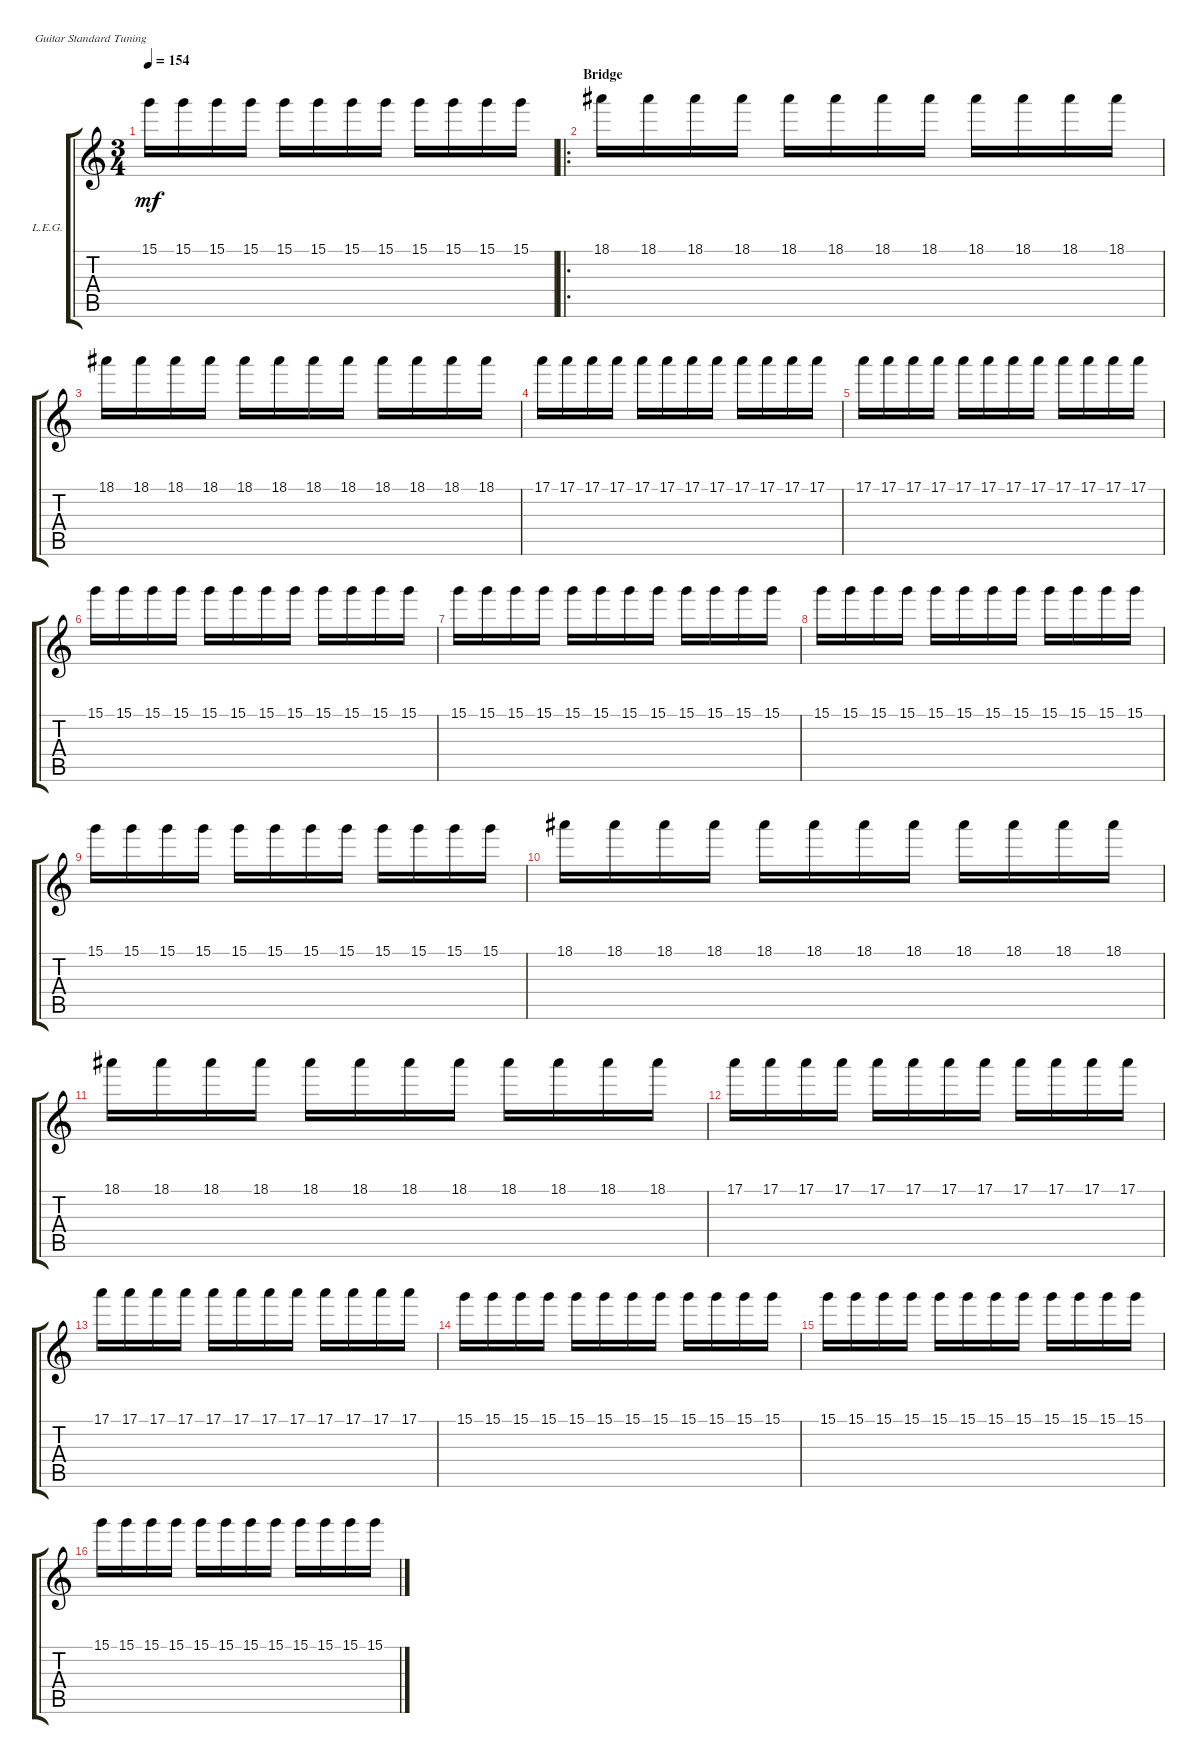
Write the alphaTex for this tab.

\defaultSystemsLayout 4
\bracketExtendMode groupsimilarinstruments
\firstSystemTrackNameOrientation horizontal
\otherSystemsTrackNameOrientation horizontal
\track ("Lead Electric Guitar" "L.E.G.") {multiBarRest instrument acousticgrandpiano}
\staff {score tabs}
\tuning (E4 B3 G3 D3 A2 E2)
\displaytranspose 12
\ts (3 4)
\tempo 154
\clef g2
\ks c
15.1.16{lyrics (0 "") lyrics (1 "") lyrics (2 "") lyrics (3 "") lyrics (4 "") dy mf} 15.1.16{lyrics (0 "") lyrics (1 "") lyrics (2 "") lyrics (3 "") lyrics (4 "")} 15.1.16{lyrics (0 "") lyrics (1 "") lyrics (2 "") lyrics (3 "") lyrics (4 "")} 15.1.16{lyrics (0 "") lyrics (1 "") lyrics (2 "") lyrics (3 "") lyrics (4 "")} 15.1.16{lyrics (0 "") lyrics (1 "") lyrics (2 "") lyrics (3 "") lyrics (4 "")} 15.1.16{lyrics (0 "") lyrics (1 "") lyrics (2 "") lyrics (3 "") lyrics (4 "")} 15.1.16{lyrics (0 "") lyrics (1 "") lyrics (2 "") lyrics (3 "") lyrics (4 "")} 15.1.16{lyrics (0 "") lyrics (1 "") lyrics (2 "") lyrics (3 "") lyrics (4 "")} 15.1.16{lyrics (0 "") lyrics (1 "") lyrics (2 "") lyrics (3 "") lyrics (4 "")} 15.1.16{lyrics (0 "") lyrics (1 "") lyrics (2 "") lyrics (3 "") lyrics (4 "")} 15.1.16{lyrics (0 "") lyrics (1 "") lyrics (2 "") lyrics (3 "") lyrics (4 "")} 15.1.16{lyrics (0 "") lyrics (1 "") lyrics (2 "") lyrics (3 "") lyrics (4 "")} |
\ro
\section ("" "Bridge")
18.1.16{lyrics (0 "") lyrics (1 "") lyrics (2 "") lyrics (3 "") lyrics (4 "")} 18.1.16{lyrics (0 "") lyrics (1 "") lyrics (2 "") lyrics (3 "") lyrics (4 "")} 18.1.16{lyrics (0 "") lyrics (1 "") lyrics (2 "") lyrics (3 "") lyrics (4 "")} 18.1.16{lyrics (0 "") lyrics (1 "") lyrics (2 "") lyrics (3 "") lyrics (4 "")} 18.1.16{lyrics (0 "") lyrics (1 "") lyrics (2 "") lyrics (3 "") lyrics (4 "")} 18.1.16{lyrics (0 "") lyrics (1 "") lyrics (2 "") lyrics (3 "") lyrics (4 "")} 18.1.16{lyrics (0 "") lyrics (1 "") lyrics (2 "") lyrics (3 "") lyrics (4 "")} 18.1.16{lyrics (0 "") lyrics (1 "") lyrics (2 "") lyrics (3 "") lyrics (4 "")} 18.1.16{lyrics (0 "") lyrics (1 "") lyrics (2 "") lyrics (3 "") lyrics (4 "")} 18.1.16{lyrics (0 "") lyrics (1 "") lyrics (2 "") lyrics (3 "") lyrics (4 "")} 18.1.16{lyrics (0 "") lyrics (1 "") lyrics (2 "") lyrics (3 "") lyrics (4 "")} 18.1.16{lyrics (0 "") lyrics (1 "") lyrics (2 "") lyrics (3 "") lyrics (4 "")} |
18.1.16{lyrics (0 "") lyrics (1 "") lyrics (2 "") lyrics (3 "") lyrics (4 "")} 18.1.16{lyrics (0 "") lyrics (1 "") lyrics (2 "") lyrics (3 "") lyrics (4 "")} 18.1.16{lyrics (0 "") lyrics (1 "") lyrics (2 "") lyrics (3 "") lyrics (4 "")} 18.1.16{lyrics (0 "") lyrics (1 "") lyrics (2 "") lyrics (3 "") lyrics (4 "")} 18.1.16{lyrics (0 "") lyrics (1 "") lyrics (2 "") lyrics (3 "") lyrics (4 "")} 18.1.16{lyrics (0 "") lyrics (1 "") lyrics (2 "") lyrics (3 "") lyrics (4 "")} 18.1.16{lyrics (0 "") lyrics (1 "") lyrics (2 "") lyrics (3 "") lyrics (4 "")} 18.1.16{lyrics (0 "") lyrics (1 "") lyrics (2 "") lyrics (3 "") lyrics (4 "")} 18.1.16{lyrics (0 "") lyrics (1 "") lyrics (2 "") lyrics (3 "") lyrics (4 "")} 18.1.16{lyrics (0 "") lyrics (1 "") lyrics (2 "") lyrics (3 "") lyrics (4 "")} 18.1.16{lyrics (0 "") lyrics (1 "") lyrics (2 "") lyrics (3 "") lyrics (4 "")} 18.1.16{lyrics (0 "") lyrics (1 "") lyrics (2 "") lyrics (3 "") lyrics (4 "")} |
17.1.16{lyrics (0 "") lyrics (1 "") lyrics (2 "") lyrics (3 "") lyrics (4 "")} 17.1.16{lyrics (0 "") lyrics (1 "") lyrics (2 "") lyrics (3 "") lyrics (4 "")} 17.1.16{lyrics (0 "") lyrics (1 "") lyrics (2 "") lyrics (3 "") lyrics (4 "")} 17.1.16{lyrics (0 "") lyrics (1 "") lyrics (2 "") lyrics (3 "") lyrics (4 "")} 17.1.16{lyrics (0 "") lyrics (1 "") lyrics (2 "") lyrics (3 "") lyrics (4 "")} 17.1.16{lyrics (0 "") lyrics (1 "") lyrics (2 "") lyrics (3 "") lyrics (4 "")} 17.1.16{lyrics (0 "") lyrics (1 "") lyrics (2 "") lyrics (3 "") lyrics (4 "")} 17.1.16{lyrics (0 "") lyrics (1 "") lyrics (2 "") lyrics (3 "") lyrics (4 "")} 17.1.16{lyrics (0 "") lyrics (1 "") lyrics (2 "") lyrics (3 "") lyrics (4 "")} 17.1.16{lyrics (0 "") lyrics (1 "") lyrics (2 "") lyrics (3 "") lyrics (4 "")} 17.1.16{lyrics (0 "") lyrics (1 "") lyrics (2 "") lyrics (3 "") lyrics (4 "")} 17.1.16{lyrics (0 "") lyrics (1 "") lyrics (2 "") lyrics (3 "") lyrics (4 "")} |
17.1.16{lyrics (0 "") lyrics (1 "") lyrics (2 "") lyrics (3 "") lyrics (4 "")} 17.1.16{lyrics (0 "") lyrics (1 "") lyrics (2 "") lyrics (3 "") lyrics (4 "")} 17.1.16{lyrics (0 "") lyrics (1 "") lyrics (2 "") lyrics (3 "") lyrics (4 "")} 17.1.16{lyrics (0 "") lyrics (1 "") lyrics (2 "") lyrics (3 "") lyrics (4 "")} 17.1.16{lyrics (0 "") lyrics (1 "") lyrics (2 "") lyrics (3 "") lyrics (4 "")} 17.1.16{lyrics (0 "") lyrics (1 "") lyrics (2 "") lyrics (3 "") lyrics (4 "")} 17.1.16{lyrics (0 "") lyrics (1 "") lyrics (2 "") lyrics (3 "") lyrics (4 "")} 17.1.16{lyrics (0 "") lyrics (1 "") lyrics (2 "") lyrics (3 "") lyrics (4 "")} 17.1.16{lyrics (0 "") lyrics (1 "") lyrics (2 "") lyrics (3 "") lyrics (4 "")} 17.1.16{lyrics (0 "") lyrics (1 "") lyrics (2 "") lyrics (3 "") lyrics (4 "")} 17.1.16{lyrics (0 "") lyrics (1 "") lyrics (2 "") lyrics (3 "") lyrics (4 "")} 17.1.16{lyrics (0 "") lyrics (1 "") lyrics (2 "") lyrics (3 "") lyrics (4 "")} |
15.1.16{lyrics (0 "") lyrics (1 "") lyrics (2 "") lyrics (3 "") lyrics (4 "")} 15.1.16{lyrics (0 "") lyrics (1 "") lyrics (2 "") lyrics (3 "") lyrics (4 "")} 15.1.16{lyrics (0 "") lyrics (1 "") lyrics (2 "") lyrics (3 "") lyrics (4 "")} 15.1.16{lyrics (0 "") lyrics (1 "") lyrics (2 "") lyrics (3 "") lyrics (4 "")} 15.1.16{lyrics (0 "") lyrics (1 "") lyrics (2 "") lyrics (3 "") lyrics (4 "")} 15.1.16{lyrics (0 "") lyrics (1 "") lyrics (2 "") lyrics (3 "") lyrics (4 "")} 15.1.16{lyrics (0 "") lyrics (1 "") lyrics (2 "") lyrics (3 "") lyrics (4 "")} 15.1.16{lyrics (0 "") lyrics (1 "") lyrics (2 "") lyrics (3 "") lyrics (4 "")} 15.1.16{lyrics (0 "") lyrics (1 "") lyrics (2 "") lyrics (3 "") lyrics (4 "")} 15.1.16{lyrics (0 "") lyrics (1 "") lyrics (2 "") lyrics (3 "") lyrics (4 "")} 15.1.16{lyrics (0 "") lyrics (1 "") lyrics (2 "") lyrics (3 "") lyrics (4 "")} 15.1.16{lyrics (0 "") lyrics (1 "") lyrics (2 "") lyrics (3 "") lyrics (4 "")} |
15.1.16{lyrics (0 "") lyrics (1 "") lyrics (2 "") lyrics (3 "") lyrics (4 "")} 15.1.16{lyrics (0 "") lyrics (1 "") lyrics (2 "") lyrics (3 "") lyrics (4 "")} 15.1.16{lyrics (0 "") lyrics (1 "") lyrics (2 "") lyrics (3 "") lyrics (4 "")} 15.1.16{lyrics (0 "") lyrics (1 "") lyrics (2 "") lyrics (3 "") lyrics (4 "")} 15.1.16{lyrics (0 "") lyrics (1 "") lyrics (2 "") lyrics (3 "") lyrics (4 "")} 15.1.16{lyrics (0 "") lyrics (1 "") lyrics (2 "") lyrics (3 "") lyrics (4 "")} 15.1.16{lyrics (0 "") lyrics (1 "") lyrics (2 "") lyrics (3 "") lyrics (4 "")} 15.1.16{lyrics (0 "") lyrics (1 "") lyrics (2 "") lyrics (3 "") lyrics (4 "")} 15.1.16{lyrics (0 "") lyrics (1 "") lyrics (2 "") lyrics (3 "") lyrics (4 "")} 15.1.16{lyrics (0 "") lyrics (1 "") lyrics (2 "") lyrics (3 "") lyrics (4 "")} 15.1.16{lyrics (0 "") lyrics (1 "") lyrics (2 "") lyrics (3 "") lyrics (4 "")} 15.1.16{lyrics (0 "") lyrics (1 "") lyrics (2 "") lyrics (3 "") lyrics (4 "")} |
15.1.16{lyrics (0 "") lyrics (1 "") lyrics (2 "") lyrics (3 "") lyrics (4 "")} 15.1.16{lyrics (0 "") lyrics (1 "") lyrics (2 "") lyrics (3 "") lyrics (4 "")} 15.1.16{lyrics (0 "") lyrics (1 "") lyrics (2 "") lyrics (3 "") lyrics (4 "")} 15.1.16{lyrics (0 "") lyrics (1 "") lyrics (2 "") lyrics (3 "") lyrics (4 "")} 15.1.16{lyrics (0 "") lyrics (1 "") lyrics (2 "") lyrics (3 "") lyrics (4 "")} 15.1.16{lyrics (0 "") lyrics (1 "") lyrics (2 "") lyrics (3 "") lyrics (4 "")} 15.1.16{lyrics (0 "") lyrics (1 "") lyrics (2 "") lyrics (3 "") lyrics (4 "")} 15.1.16{lyrics (0 "") lyrics (1 "") lyrics (2 "") lyrics (3 "") lyrics (4 "")} 15.1.16{lyrics (0 "") lyrics (1 "") lyrics (2 "") lyrics (3 "") lyrics (4 "")} 15.1.16{lyrics (0 "") lyrics (1 "") lyrics (2 "") lyrics (3 "") lyrics (4 "")} 15.1.16{lyrics (0 "") lyrics (1 "") lyrics (2 "") lyrics (3 "") lyrics (4 "")} 15.1.16{lyrics (0 "") lyrics (1 "") lyrics (2 "") lyrics (3 "") lyrics (4 "")} |
15.1.16{lyrics (0 "") lyrics (1 "") lyrics (2 "") lyrics (3 "") lyrics (4 "")} 15.1.16{lyrics (0 "") lyrics (1 "") lyrics (2 "") lyrics (3 "") lyrics (4 "")} 15.1.16{lyrics (0 "") lyrics (1 "") lyrics (2 "") lyrics (3 "") lyrics (4 "")} 15.1.16{lyrics (0 "") lyrics (1 "") lyrics (2 "") lyrics (3 "") lyrics (4 "")} 15.1.16{lyrics (0 "") lyrics (1 "") lyrics (2 "") lyrics (3 "") lyrics (4 "")} 15.1.16{lyrics (0 "") lyrics (1 "") lyrics (2 "") lyrics (3 "") lyrics (4 "")} 15.1.16{lyrics (0 "") lyrics (1 "") lyrics (2 "") lyrics (3 "") lyrics (4 "")} 15.1.16{lyrics (0 "") lyrics (1 "") lyrics (2 "") lyrics (3 "") lyrics (4 "")} 15.1.16{lyrics (0 "") lyrics (1 "") lyrics (2 "") lyrics (3 "") lyrics (4 "")} 15.1.16{lyrics (0 "") lyrics (1 "") lyrics (2 "") lyrics (3 "") lyrics (4 "")} 15.1.16{lyrics (0 "") lyrics (1 "") lyrics (2 "") lyrics (3 "") lyrics (4 "")} 15.1.16{lyrics (0 "") lyrics (1 "") lyrics (2 "") lyrics (3 "") lyrics (4 "")} |
18.1.16{lyrics (0 "") lyrics (1 "") lyrics (2 "") lyrics (3 "") lyrics (4 "")} 18.1.16{lyrics (0 "") lyrics (1 "") lyrics (2 "") lyrics (3 "") lyrics (4 "")} 18.1.16{lyrics (0 "") lyrics (1 "") lyrics (2 "") lyrics (3 "") lyrics (4 "")} 18.1.16{lyrics (0 "") lyrics (1 "") lyrics (2 "") lyrics (3 "") lyrics (4 "")} 18.1.16{lyrics (0 "") lyrics (1 "") lyrics (2 "") lyrics (3 "") lyrics (4 "")} 18.1.16{lyrics (0 "") lyrics (1 "") lyrics (2 "") lyrics (3 "") lyrics (4 "")} 18.1.16{lyrics (0 "") lyrics (1 "") lyrics (2 "") lyrics (3 "") lyrics (4 "")} 18.1.16{lyrics (0 "") lyrics (1 "") lyrics (2 "") lyrics (3 "") lyrics (4 "")} 18.1.16{lyrics (0 "") lyrics (1 "") lyrics (2 "") lyrics (3 "") lyrics (4 "")} 18.1.16{lyrics (0 "") lyrics (1 "") lyrics (2 "") lyrics (3 "") lyrics (4 "")} 18.1.16{lyrics (0 "") lyrics (1 "") lyrics (2 "") lyrics (3 "") lyrics (4 "")} 18.1.16{lyrics (0 "") lyrics (1 "") lyrics (2 "") lyrics (3 "") lyrics (4 "")} |
18.1.16{lyrics (0 "") lyrics (1 "") lyrics (2 "") lyrics (3 "") lyrics (4 "")} 18.1.16{lyrics (0 "") lyrics (1 "") lyrics (2 "") lyrics (3 "") lyrics (4 "")} 18.1.16{lyrics (0 "") lyrics (1 "") lyrics (2 "") lyrics (3 "") lyrics (4 "")} 18.1.16{lyrics (0 "") lyrics (1 "") lyrics (2 "") lyrics (3 "") lyrics (4 "")} 18.1.16{lyrics (0 "") lyrics (1 "") lyrics (2 "") lyrics (3 "") lyrics (4 "")} 18.1.16{lyrics (0 "") lyrics (1 "") lyrics (2 "") lyrics (3 "") lyrics (4 "")} 18.1.16{lyrics (0 "") lyrics (1 "") lyrics (2 "") lyrics (3 "") lyrics (4 "")} 18.1.16{lyrics (0 "") lyrics (1 "") lyrics (2 "") lyrics (3 "") lyrics (4 "")} 18.1.16{lyrics (0 "") lyrics (1 "") lyrics (2 "") lyrics (3 "") lyrics (4 "")} 18.1.16{lyrics (0 "") lyrics (1 "") lyrics (2 "") lyrics (3 "") lyrics (4 "")} 18.1.16{lyrics (0 "") lyrics (1 "") lyrics (2 "") lyrics (3 "") lyrics (4 "")} 18.1.16{lyrics (0 "") lyrics (1 "") lyrics (2 "") lyrics (3 "") lyrics (4 "")} |
17.1.16{lyrics (0 "") lyrics (1 "") lyrics (2 "") lyrics (3 "") lyrics (4 "")} 17.1.16{lyrics (0 "") lyrics (1 "") lyrics (2 "") lyrics (3 "") lyrics (4 "")} 17.1.16{lyrics (0 "") lyrics (1 "") lyrics (2 "") lyrics (3 "") lyrics (4 "")} 17.1.16{lyrics (0 "") lyrics (1 "") lyrics (2 "") lyrics (3 "") lyrics (4 "")} 17.1.16{lyrics (0 "") lyrics (1 "") lyrics (2 "") lyrics (3 "") lyrics (4 "")} 17.1.16{lyrics (0 "") lyrics (1 "") lyrics (2 "") lyrics (3 "") lyrics (4 "")} 17.1.16{lyrics (0 "") lyrics (1 "") lyrics (2 "") lyrics (3 "") lyrics (4 "")} 17.1.16{lyrics (0 "") lyrics (1 "") lyrics (2 "") lyrics (3 "") lyrics (4 "")} 17.1.16{lyrics (0 "") lyrics (1 "") lyrics (2 "") lyrics (3 "") lyrics (4 "")} 17.1.16{lyrics (0 "") lyrics (1 "") lyrics (2 "") lyrics (3 "") lyrics (4 "")} 17.1.16{lyrics (0 "") lyrics (1 "") lyrics (2 "") lyrics (3 "") lyrics (4 "")} 17.1.16{lyrics (0 "") lyrics (1 "") lyrics (2 "") lyrics (3 "") lyrics (4 "")} |
17.1.16{lyrics (0 "") lyrics (1 "") lyrics (2 "") lyrics (3 "") lyrics (4 "")} 17.1.16{lyrics (0 "") lyrics (1 "") lyrics (2 "") lyrics (3 "") lyrics (4 "")} 17.1.16{lyrics (0 "") lyrics (1 "") lyrics (2 "") lyrics (3 "") lyrics (4 "")} 17.1.16{lyrics (0 "") lyrics (1 "") lyrics (2 "") lyrics (3 "") lyrics (4 "")} 17.1.16{lyrics (0 "") lyrics (1 "") lyrics (2 "") lyrics (3 "") lyrics (4 "")} 17.1.16{lyrics (0 "") lyrics (1 "") lyrics (2 "") lyrics (3 "") lyrics (4 "")} 17.1.16{lyrics (0 "") lyrics (1 "") lyrics (2 "") lyrics (3 "") lyrics (4 "")} 17.1.16{lyrics (0 "") lyrics (1 "") lyrics (2 "") lyrics (3 "") lyrics (4 "")} 17.1.16{lyrics (0 "") lyrics (1 "") lyrics (2 "") lyrics (3 "") lyrics (4 "")} 17.1.16{lyrics (0 "") lyrics (1 "") lyrics (2 "") lyrics (3 "") lyrics (4 "")} 17.1.16{lyrics (0 "") lyrics (1 "") lyrics (2 "") lyrics (3 "") lyrics (4 "")} 17.1.16{lyrics (0 "") lyrics (1 "") lyrics (2 "") lyrics (3 "") lyrics (4 "")} |
15.1.16{lyrics (0 "") lyrics (1 "") lyrics (2 "") lyrics (3 "") lyrics (4 "")} 15.1.16{lyrics (0 "") lyrics (1 "") lyrics (2 "") lyrics (3 "") lyrics (4 "")} 15.1.16{lyrics (0 "") lyrics (1 "") lyrics (2 "") lyrics (3 "") lyrics (4 "")} 15.1.16{lyrics (0 "") lyrics (1 "") lyrics (2 "") lyrics (3 "") lyrics (4 "")} 15.1.16{lyrics (0 "") lyrics (1 "") lyrics (2 "") lyrics (3 "") lyrics (4 "")} 15.1.16{lyrics (0 "") lyrics (1 "") lyrics (2 "") lyrics (3 "") lyrics (4 "")} 15.1.16{lyrics (0 "") lyrics (1 "") lyrics (2 "") lyrics (3 "") lyrics (4 "")} 15.1.16{lyrics (0 "") lyrics (1 "") lyrics (2 "") lyrics (3 "") lyrics (4 "")} 15.1.16{lyrics (0 "") lyrics (1 "") lyrics (2 "") lyrics (3 "") lyrics (4 "")} 15.1.16{lyrics (0 "") lyrics (1 "") lyrics (2 "") lyrics (3 "") lyrics (4 "")} 15.1.16{lyrics (0 "") lyrics (1 "") lyrics (2 "") lyrics (3 "") lyrics (4 "")} 15.1.16{lyrics (0 "") lyrics (1 "") lyrics (2 "") lyrics (3 "") lyrics (4 "")} |
15.1.16{lyrics (0 "") lyrics (1 "") lyrics (2 "") lyrics (3 "") lyrics (4 "")} 15.1.16{lyrics (0 "") lyrics (1 "") lyrics (2 "") lyrics (3 "") lyrics (4 "")} 15.1.16{lyrics (0 "") lyrics (1 "") lyrics (2 "") lyrics (3 "") lyrics (4 "")} 15.1.16{lyrics (0 "") lyrics (1 "") lyrics (2 "") lyrics (3 "") lyrics (4 "")} 15.1.16{lyrics (0 "") lyrics (1 "") lyrics (2 "") lyrics (3 "") lyrics (4 "")} 15.1.16{lyrics (0 "") lyrics (1 "") lyrics (2 "") lyrics (3 "") lyrics (4 "")} 15.1.16{lyrics (0 "") lyrics (1 "") lyrics (2 "") lyrics (3 "") lyrics (4 "")} 15.1.16{lyrics (0 "") lyrics (1 "") lyrics (2 "") lyrics (3 "") lyrics (4 "")} 15.1.16{lyrics (0 "") lyrics (1 "") lyrics (2 "") lyrics (3 "") lyrics (4 "")} 15.1.16{lyrics (0 "") lyrics (1 "") lyrics (2 "") lyrics (3 "") lyrics (4 "")} 15.1.16{lyrics (0 "") lyrics (1 "") lyrics (2 "") lyrics (3 "") lyrics (4 "")} 15.1.16{lyrics (0 "") lyrics (1 "") lyrics (2 "") lyrics (3 "") lyrics (4 "")} |
15.1.16{lyrics (0 "") lyrics (1 "") lyrics (2 "") lyrics (3 "") lyrics (4 "")} 15.1.16{lyrics (0 "") lyrics (1 "") lyrics (2 "") lyrics (3 "") lyrics (4 "")} 15.1.16{lyrics (0 "") lyrics (1 "") lyrics (2 "") lyrics (3 "") lyrics (4 "")} 15.1.16{lyrics (0 "") lyrics (1 "") lyrics (2 "") lyrics (3 "") lyrics (4 "")} 15.1.16{lyrics (0 "") lyrics (1 "") lyrics (2 "") lyrics (3 "") lyrics (4 "")} 15.1.16{lyrics (0 "") lyrics (1 "") lyrics (2 "") lyrics (3 "") lyrics (4 "")} 15.1.16{lyrics (0 "") lyrics (1 "") lyrics (2 "") lyrics (3 "") lyrics (4 "")} 15.1.16{lyrics (0 "") lyrics (1 "") lyrics (2 "") lyrics (3 "") lyrics (4 "")} 15.1.16{lyrics (0 "") lyrics (1 "") lyrics (2 "") lyrics (3 "") lyrics (4 "")} 15.1.16{lyrics (0 "") lyrics (1 "") lyrics (2 "") lyrics (3 "") lyrics (4 "")} 15.1.16{lyrics (0 "") lyrics (1 "") lyrics (2 "") lyrics (3 "") lyrics (4 "")} 15.1.16{lyrics (0 "") lyrics (1 "") lyrics (2 "") lyrics (3 "") lyrics (4 "")}
